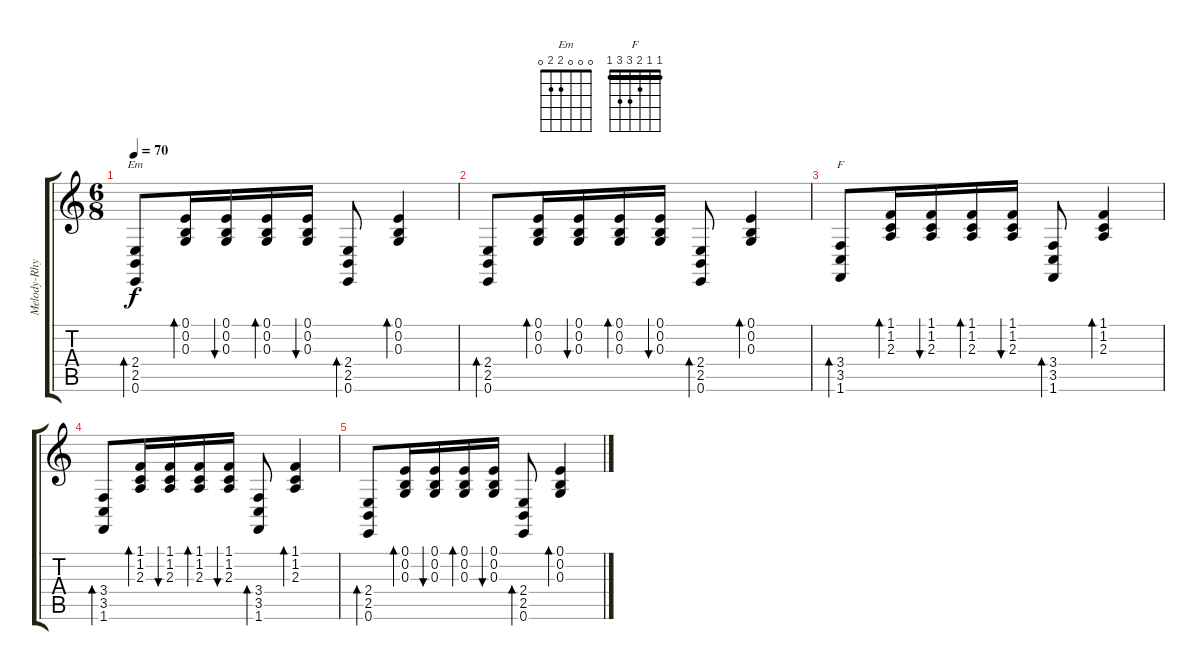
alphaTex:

\track ("Melody-Rhythm" "Melody-Rhy") {instrument acousticgrandpiano}
\staff {score tabs}
\tuning (E4 B3 G3 D3 A2 E2) {hide}
\chord ("Em" 0 0 0 2 2 0)
\chord ("F" 1 1 2 3 3 1) {barre 1}
\ts (6 8)
\tempo 70
\clef g2
\ks c
(2.4 2.5 0.6).8{bd 30 ch "Em" dy f} (0.1 0.2 0.3).16{bd 30} (0.1 0.2 0.3).16{bu 30} (0.1 0.2 0.3).16{bd 30} (0.1 0.2 0.3).16{bu 30} (2.4 2.5 0.6).8{bd 30} (0.1 0.2 0.3).4{bd 30} |
(2.4 2.5 0.6).8{bd 30} (0.1 0.2 0.3).16{bd 30} (0.1 0.2 0.3).16{bu 30} (0.1 0.2 0.3).16{bd 30} (0.1 0.2 0.3).16{bu 30} (2.4 2.5 0.6).8{bd 30} (0.1 0.2 0.3).4{bd 30} |
(3.4 3.5 1.6).8{bd 30 ch "F"} (1.1 1.2 2.3).16{bd 30} (1.1 1.2 2.3).16{bu 30} (1.1 1.2 2.3).16{bd 30} (1.1 1.2 2.3).16{bu 30} (3.4 3.5 1.6).8{bd 30} (1.1 1.2 2.3).4{bd 30} |
(3.4 3.5 1.6).8{bd 30} (1.1 1.2 2.3).16{bd 30} (1.1 1.2 2.3).16{bu 30} (1.1 1.2 2.3).16{bd 30} (1.1 1.2 2.3).16{bu 30} (3.4 3.5 1.6).8{bd 30} (1.1 1.2 2.3).4{bd 30} |
(2.4 2.5 0.6).8{bd 30} (0.1 0.2 0.3).16{bd 30} (0.1 0.2 0.3).16{bu 30} (0.1 0.2 0.3).16{bd 30} (0.1 0.2 0.3).16{bu 30} (2.4 2.5 0.6).8{bd 30} (0.1 0.2 0.3).4{bd 30}
